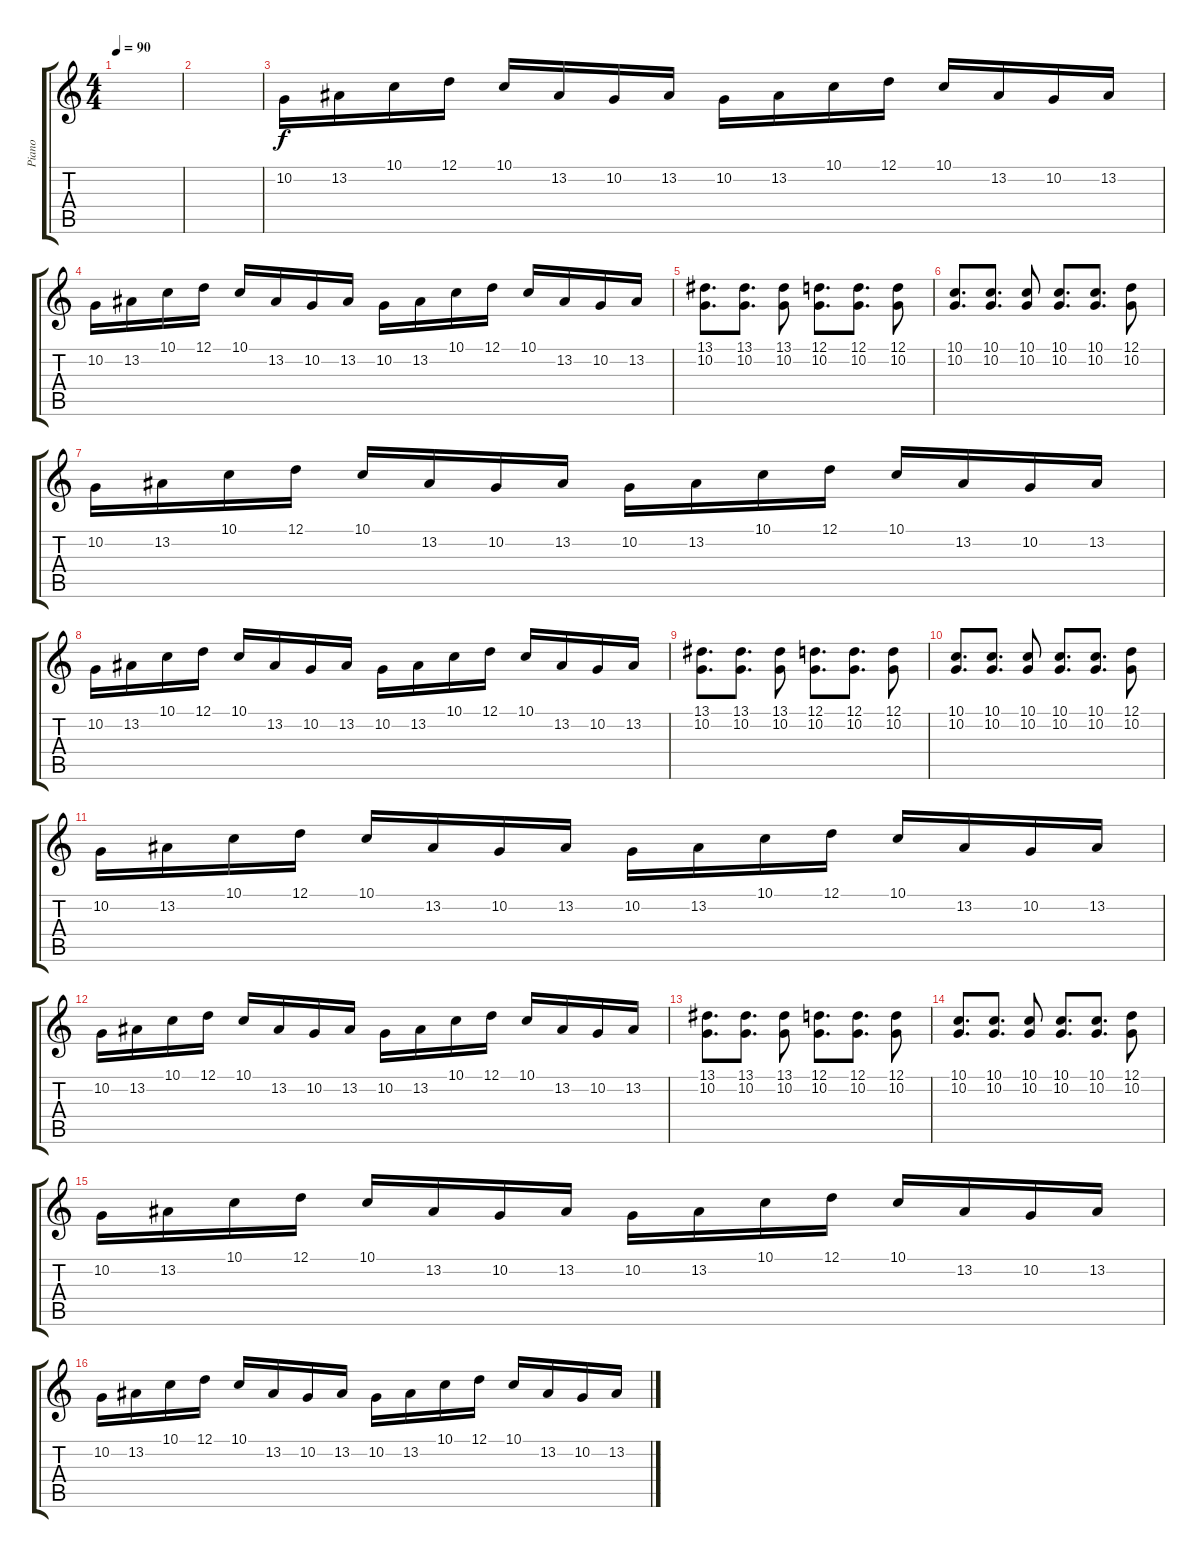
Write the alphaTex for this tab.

\track ("Piano" "Piano") {instrument electricgrandpiano}
\staff {score tabs}
\tuning (D4 A3 F3 C3 G2 C2) {hide}
\ts (4 4)
\tempo 90
\clef g2
\ks c
|
|
10.2.16 13.2.16 10.1.16 12.1.16 10.1.16 13.2.16 10.2.16 13.2.16 10.2.16 13.2.16 10.1.16 12.1.16 10.1.16 13.2.16 10.2.16 13.2.16 |
10.2.16 13.2.16 10.1.16 12.1.16 10.1.16 13.2.16 10.2.16 13.2.16 10.2.16 13.2.16 10.1.16 12.1.16 10.1.16 13.2.16 10.2.16 13.2.16 |
(13.1 10.2).8{d} (13.1 10.2).8{d} (13.1 10.2).8 (12.1 10.2).8{d} (12.1 10.2).8{d} (12.1 10.2).8 |
(10.1 10.2).8{d} (10.1 10.2).8{d} (10.1 10.2).8 (10.1 10.2).8{d} (10.1 10.2).8{d} (12.1 10.2).8 |
10.2.16 13.2.16 10.1.16 12.1.16 10.1.16 13.2.16 10.2.16 13.2.16 10.2.16 13.2.16 10.1.16 12.1.16 10.1.16 13.2.16 10.2.16 13.2.16 |
10.2.16 13.2.16 10.1.16 12.1.16 10.1.16 13.2.16 10.2.16 13.2.16 10.2.16 13.2.16 10.1.16 12.1.16 10.1.16 13.2.16 10.2.16 13.2.16 |
(13.1 10.2).8{d} (13.1 10.2).8{d} (13.1 10.2).8 (12.1 10.2).8{d} (12.1 10.2).8{d} (12.1 10.2).8 |
(10.1 10.2).8{d} (10.1 10.2).8{d} (10.1 10.2).8 (10.1 10.2).8{d} (10.1 10.2).8{d} (12.1 10.2).8 |
10.2.16 13.2.16 10.1.16 12.1.16 10.1.16 13.2.16 10.2.16 13.2.16 10.2.16 13.2.16 10.1.16 12.1.16 10.1.16 13.2.16 10.2.16 13.2.16 |
10.2.16 13.2.16 10.1.16 12.1.16 10.1.16 13.2.16 10.2.16 13.2.16 10.2.16 13.2.16 10.1.16 12.1.16 10.1.16 13.2.16 10.2.16 13.2.16 |
(13.1 10.2).8{d} (13.1 10.2).8{d} (13.1 10.2).8 (12.1 10.2).8{d} (12.1 10.2).8{d} (12.1 10.2).8 |
(10.1 10.2).8{d} (10.1 10.2).8{d} (10.1 10.2).8 (10.1 10.2).8{d} (10.1 10.2).8{d} (12.1 10.2).8 |
10.2.16 13.2.16 10.1.16 12.1.16 10.1.16 13.2.16 10.2.16 13.2.16 10.2.16 13.2.16 10.1.16 12.1.16 10.1.16 13.2.16 10.2.16 13.2.16 |
10.2.16 13.2.16 10.1.16 12.1.16 10.1.16 13.2.16 10.2.16 13.2.16 10.2.16 13.2.16 10.1.16 12.1.16 10.1.16 13.2.16 10.2.16 13.2.16
